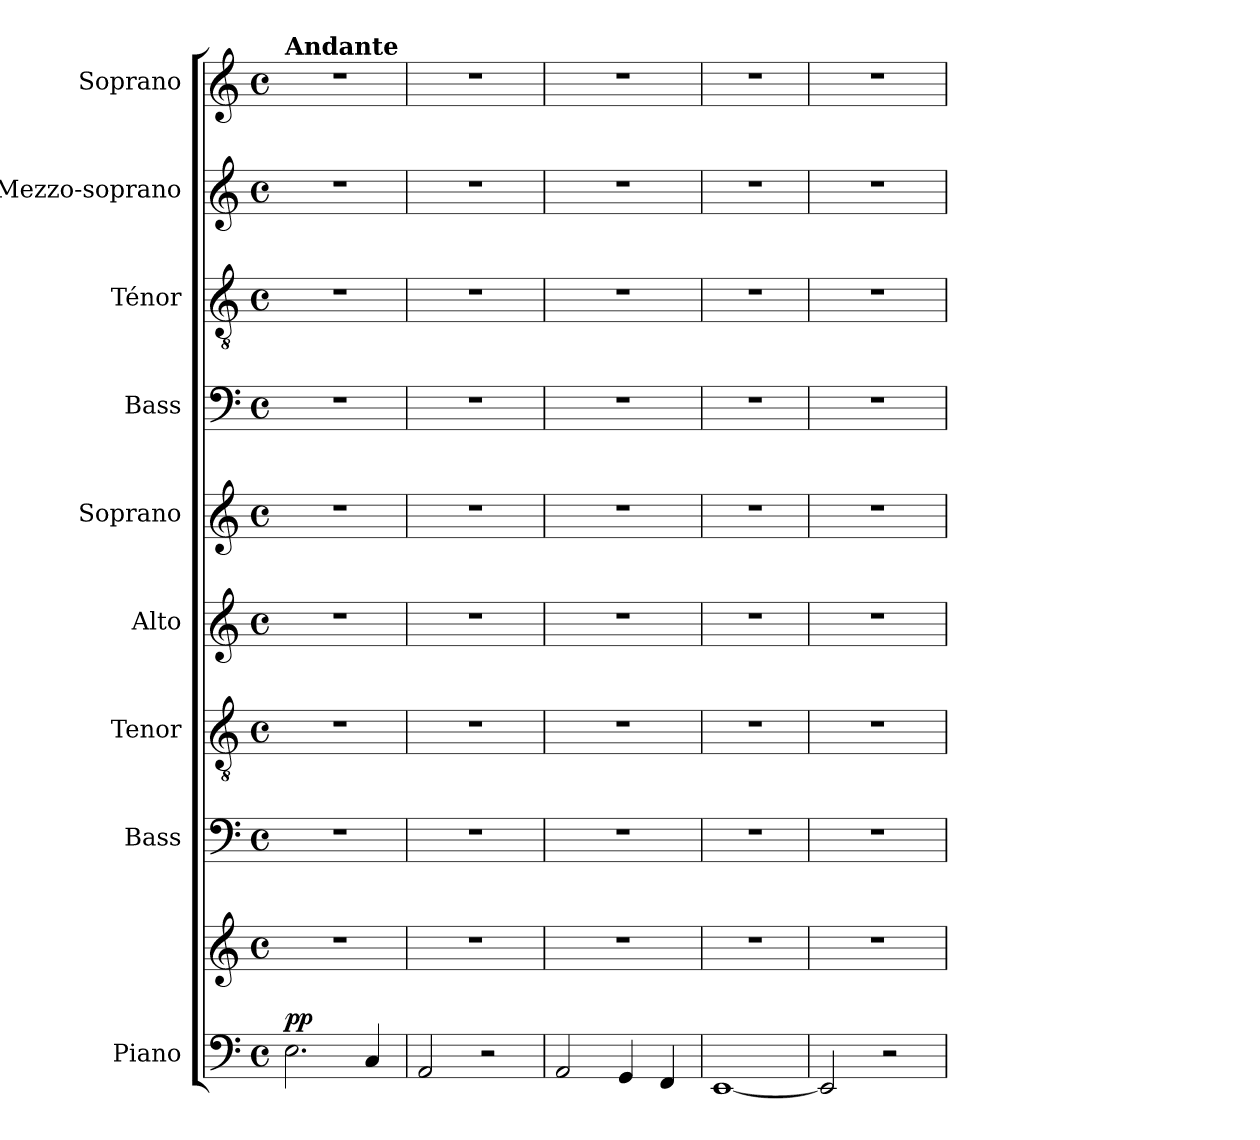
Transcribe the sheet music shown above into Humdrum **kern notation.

**kern	**kern	**dynam	**kern	**kern	**kern	**kern	**kern	**kern	**kern	**kern
*part9	*part9	*part9	*part8	*part7	*part6	*part5	*part4	*part3	*part2	*part1
*staff10	*staff9	*staff9/10	*staff8	*staff7	*staff6	*staff5	*staff4	*staff3	*staff2	*staff1
*I"Piano	*	*	*I"Bass	*I"Tenor	*I"Alto	*I"Soprano	*I"Bass	*I"Ténor	*I"Mezzo-soprano	*I"Soprano
*I'Pno	*	*	*I'B.	*I'T.	*I'A.	*I'S.	*I'B.	*I'T.	*I'M.	*I'S.
*clefF4	*clefG2	*	*clefF4	*clefGv2	*clefG2	*clefG2	*clefF4	*clefGv2	*clefG2	*clefG2
*	*	*	*	*	*	*ITrd2c3	*	*	*	*
*k[]	*k[]	*	*k[]	*k[]	*k[]	*k[f#c#g#]	*k[]	*k[]	*k[]	*k[]
*M4/4	*M4/4	*	*M4/4	*M4/4	*M4/4	*M4/4	*M4/4	*M4/4	*M4/4	*M4/4
*met(c)	*met(c)	*	*met(c)	*met(c)	*met(c)	*met(c)	*met(c)	*met(c)	*met(c)	*met(c)
*MM80	*MM80	*	*MM80	*MM80	*MM80	*MM80	*MM80	*MM80	*MM80	*MM80
=1	=1	=1	=1	=1	=1	=1	=1	=1	=1	=1
!	!	!	!	!	!	!	!	!	!	!LO:TX:a:B:t=Andante
!	!	!LO:DY:a=2	!	!	!	!	!	!	!	!
2.E\	1r	pp	1r	1r	1r	1r	1r	1r	1r	1r
4C/	.	.	.	.	.	.	.	.	.	.
=2	=2	=2	=2	=2	=2	=2	=2	=2	=2	=2
2AA/	1r	.	1r	1r	1r	1r	1r	1r	1r	1r
2r	.	.	.	.	.	.	.	.	.	.
=3	=3	=3	=3	=3	=3	=3	=3	=3	=3	=3
2AA/	1r	.	1r	1r	1r	1r	1r	1r	1r	1r
4GG/	.	.	.	.	.	.	.	.	.	.
4FF/	.	.	.	.	.	.	.	.	.	.
=4	=4	=4	=4	=4	=4	=4	=4	=4	=4	=4
[1EE	1r	.	1r	1r	1r	1r	1r	1r	1r	1r
=5	=5	=5	=5	=5	=5	=5	=5	=5	=5	=5
2EE/]	1r	.	1r	1r	1r	1r	1r	1r	1r	1r
2r	.	.	.	.	.	.	.	.	.	.
=	=	=	=	=	=	=	=	=	=	=
*-	*-	*-	*-	*-	*-	*-	*-	*-	*-	*-
